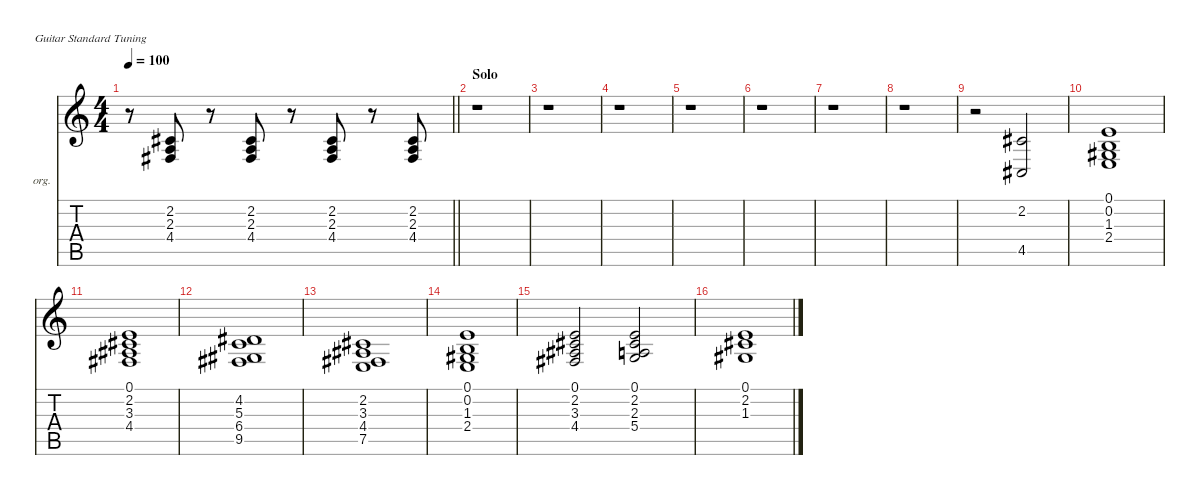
\defaultSystemsLayout 4
\hideDynamics
\bracketExtendMode nobrackets
\firstSystemTrackNameOrientation horizontal
\otherSystemsTrackNameOrientation horizontal
\track ("Keys" "org.") {instrument churchorgan}
\staff {score tabs}
\tuning (E4 B3 G3 D3 A2 E2)
\ts (4 4)
\tempo 100
\clef g2
\barLineRight lightlight
\ks c
r.8{dy f} (2.2{acc #} 2.3 4.4{acc #}).8 r.8 (2.2{acc #} 2.3 4.4{acc #}).8 r.8 (2.2{acc #} 2.3 4.4{acc #}).8 r.8 (2.2{acc #} 2.3 4.4{acc #}).8 |
\section ("" "Solo")
r.1 |
r.1 |
r.1 |
r.1 |
r.1 |
r.1 |
r.1 |
r.2 (2.2{acc #} 4.5{acc #}).2 |
(0.1 0.2 1.3{acc #} 2.4).1 |
(0.1 2.2{acc #} 3.3{acc #} 4.4{acc #}).1 |
(4.2{acc #} 5.3 6.4{acc #} 9.5{acc #}).1 |
(2.2{acc #} 3.3{acc #} 4.4{acc #} 7.5).1 |
(0.1 0.2 1.3{acc #} 2.4).1 |
(0.1 2.2{acc #} 3.3{acc #} 4.4{acc #}).2 (0.1 2.2{acc #} 2.3 5.4).2 |
(0.1 2.2{acc #} 1.3{acc #}).1
